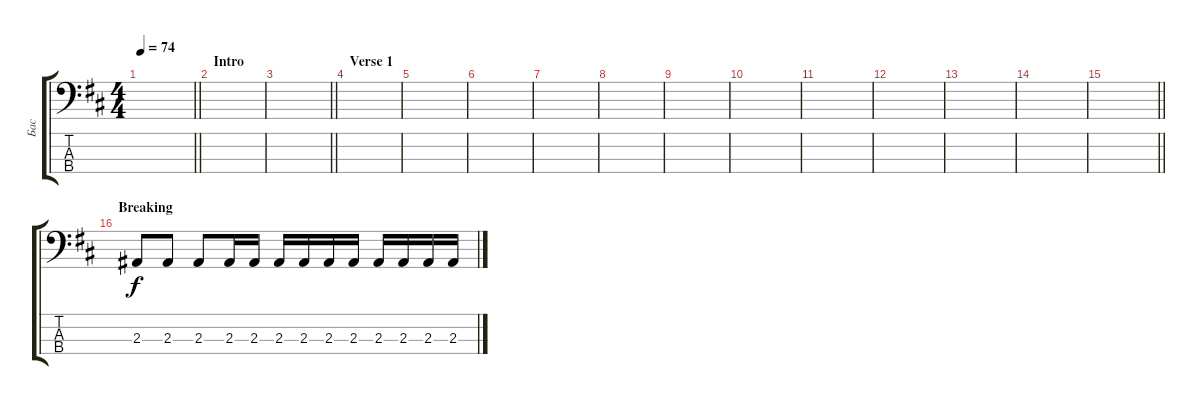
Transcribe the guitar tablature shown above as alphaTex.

\track ("Бас" "Бас") {instrument electricbassfinger}
\staff {score tabs}
\tuning (Gb2 Db2 Ab1 Eb1) {hide}
\ts (4 4)
\tempo 74
\clef f4
\barLineRight lightlight
\ks bminor
|
\section ("" "Intro")
|
\barLineRight lightlight
|
\section ("" "Verse 1")
|
|
|
|
|
|
|
|
|
|
|
\barLineRight lightlight
|
\section ("" "Breaking")
2.3.8 2.3.8 2.3.8 2.3.16 2.3.16 2.3.16 2.3.16 2.3.16 2.3.16 2.3.16 2.3.16 2.3.16 2.3.16
